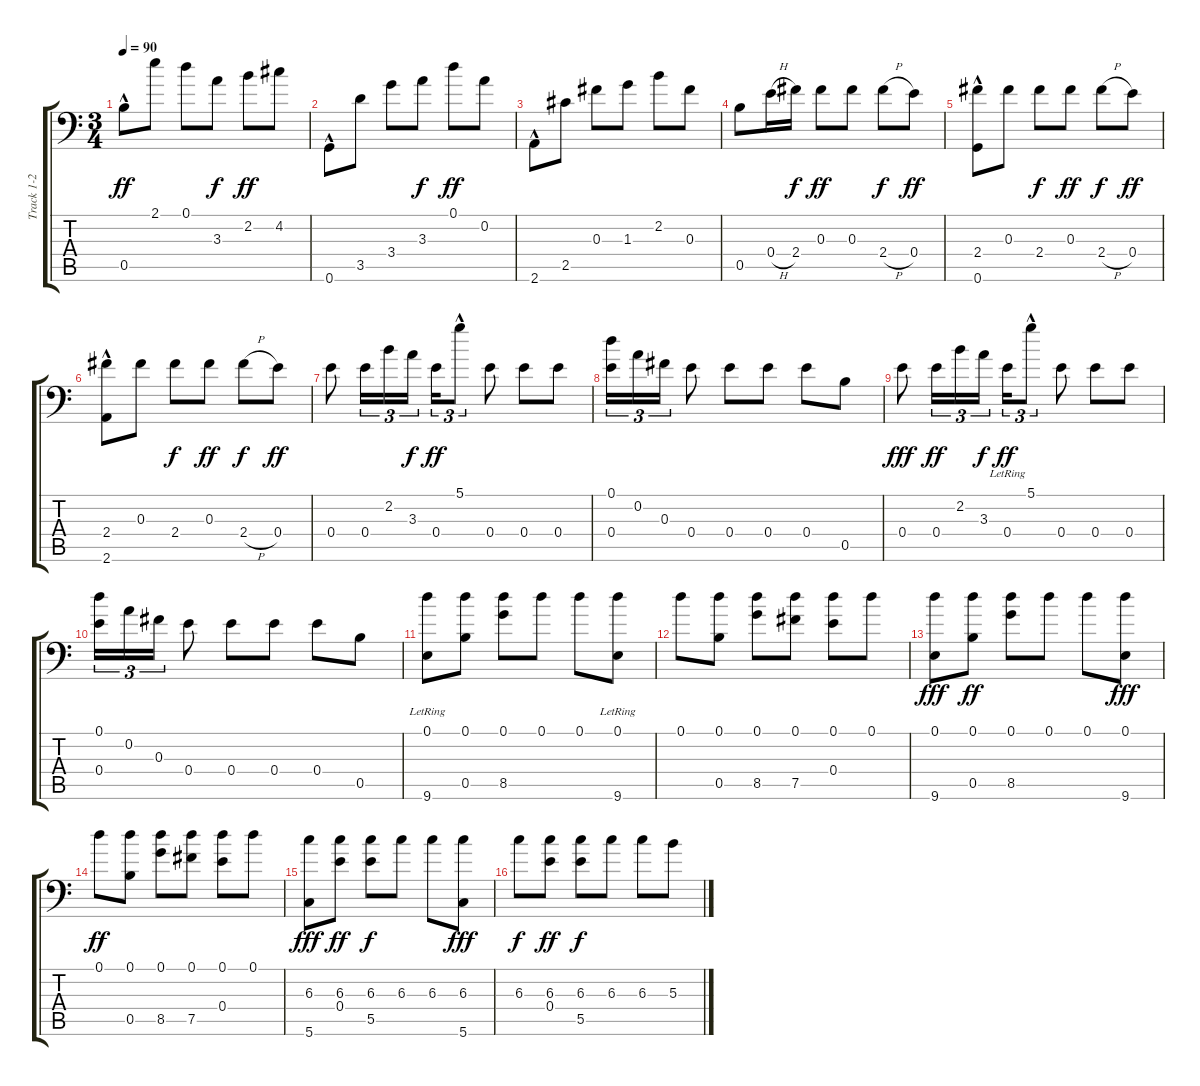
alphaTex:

\track ("Track 1-2" "Track 1-2") {instrument acousticguitarsteel}
\staff {score tabs}
\tuning (D4 A3 Gb3 E3 B2 G1) {hide}
\ts (3 4)
\tempo 90
\clef f4
\ks c
0.5{hac}.8{dy ff} 2.1.8 0.1.8 3.3.8{dy f} 2.2.8{dy ff} 4.2.8 |
0.6{hac}.8 3.5.8 3.4.8 3.3.8{dy f} 0.1.8{dy ff} 0.2.8 |
2.6{hac}.8 2.5.8 0.3.8 1.3.8 2.2.8 0.3.8 |
0.5.8 0.4{h}.16 2.4.16{dy f} 0.3.8{dy ff} 0.3.8 2.4{h}.8{dy f} 0.4.8{dy ff} |
(2.4 0.6{hac}).8 0.3.8 2.4.8{dy f} 0.3.8{dy ff} 2.4{h}.8{dy f} 0.4.8{dy ff} |
(2.4 2.6{hac}).8 0.3.8 2.4.8{dy f} 0.3.8{dy ff} 2.4{h}.8{dy f} 0.4.8{dy ff} |
0.4.8 0.4.16{tu (3 2)} 2.2.16{tu (3 2)} 3.3.16{tu (3 2) dy f} 0.4.16{tu (3 2) dy ff} 5.1{hac}.8{tu (3 2)} 0.4.8 0.4.8 0.4.8 |
(0.1 0.4).16{tu (3 2)} 0.2.16{tu (3 2)} 0.3.16{tu (3 2)} 0.4.8 0.4.8 0.4.8 0.4.8 0.5.8 |
0.4.8{dy fff} 0.4.16{tu (3 2) dy ff} 2.2.16{tu (3 2)} 3.3.16{tu (3 2) dy f} 0.4{lr}.16{tu (3 2) dy ff} 5.1{hac}.8{tu (3 2)} 0.4.8 0.4.8 0.4.8 |
(0.1 0.4).16{tu (3 2)} 0.2.16{tu (3 2)} 0.3.16{tu (3 2)} 0.4.8 0.4.8 0.4.8 0.4.8 0.5.8 |
(0.1 9.6{lr}).8 (0.1 0.5).8 (0.1 8.5).8 0.1.8 0.1.8 (0.1 9.6{lr}).8 |
0.1.8 (0.1 0.5).8 (0.1 8.5).8 (0.1 7.5).8 (0.1 0.4).8 0.1.8 |
(0.1 9.6).8{dy fff} (0.1 0.5).8{dy ff} (0.1 8.5).8 0.1.8 0.1.8 (0.1 9.6).8{dy fff} |
0.1.8{dy ff} (0.1 0.5).8 (0.1 8.5).8 (0.1 7.5).8 (0.1 0.4).8 0.1.8 |
(6.3 5.6).8{dy fff} (6.3 0.4).8{dy ff} (6.3 5.5).8{dy f} 6.3.8 6.3.8 (6.3 5.6).8{dy fff} |
6.3.8{dy f} (6.3 0.4).8{dy ff} (6.3 5.5).8{dy f} 6.3.8 6.3.8 5.3.8
